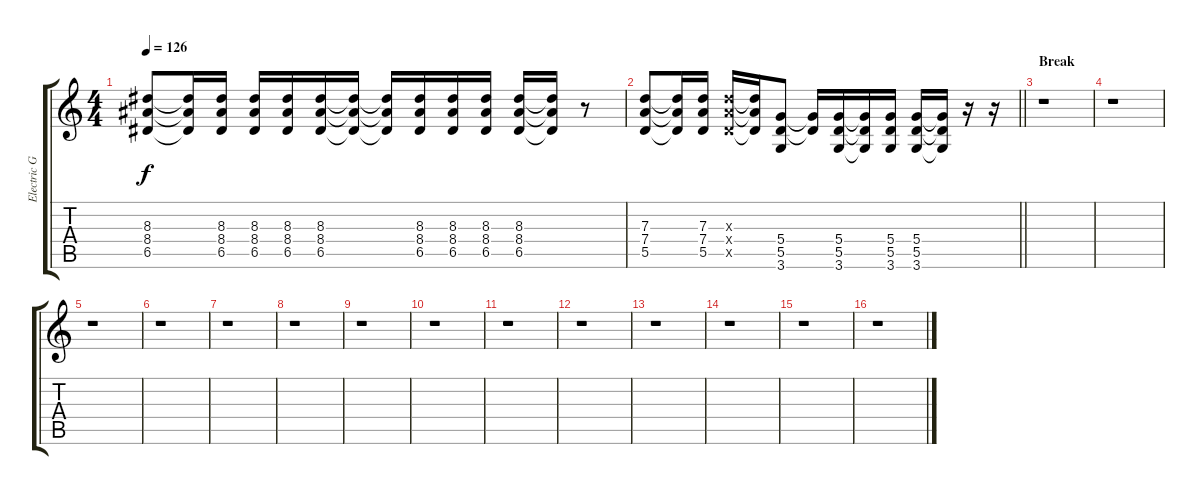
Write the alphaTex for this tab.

\track ("Electric Guitar (Rythm)" "Electric G") {instrument electricguitarclean}
\staff {score tabs}
\tuning (E4 B3 G3 D3 A2 E2) {hide}
\ts (4 4)
\tempo 126
\clef g2
\ks c
(8.3 8.4 6.5).8{dy f} (8.3{t} 8.4{t} 6.5{t}).16 (8.3 8.4 6.5).16 (8.3 8.4 6.5).16 (8.3 8.4 6.5).16 (8.3 8.4 6.5).16 (8.3{t} 8.4{t} 6.5{t}).16 (8.3{t} 8.4{t} 6.5{t}).16 (8.3 8.4 6.5).16 (8.3 8.4 6.5).16 (8.3 8.4 6.5).16 (8.3 8.4 6.5).16 (8.3{t} 8.4{t} 6.5{t}).16 r.8 |
\barLineRight lightlight
(7.3 7.4 5.5).8 (7.3{t} 7.4{t} 5.5{t}).16 (7.3 7.4 5.5).16 (7.3{x} 7.4{x} 5.5{x}).16 (7.3{t} 7.4{t} 5.5{t}).16 (5.4 5.5 3.6).8 (5.4{t} 5.5{t}).16 (5.4 5.5 3.6).16 (5.4{t} 5.5{t} 3.6{t}).16 (5.4 5.5 3.6).16 (5.4 5.5 3.6).16 (5.4{t} 5.5{t} 3.6{t}).16 r.16 r.16 |
\section ("" "Break")
r.1 |
r.1 |
r.1 |
r.1 |
r.1 |
r.1 |
r.1 |
r.1 |
r.1 |
r.1 |
r.1 |
r.1 |
r.1 |
r.1
